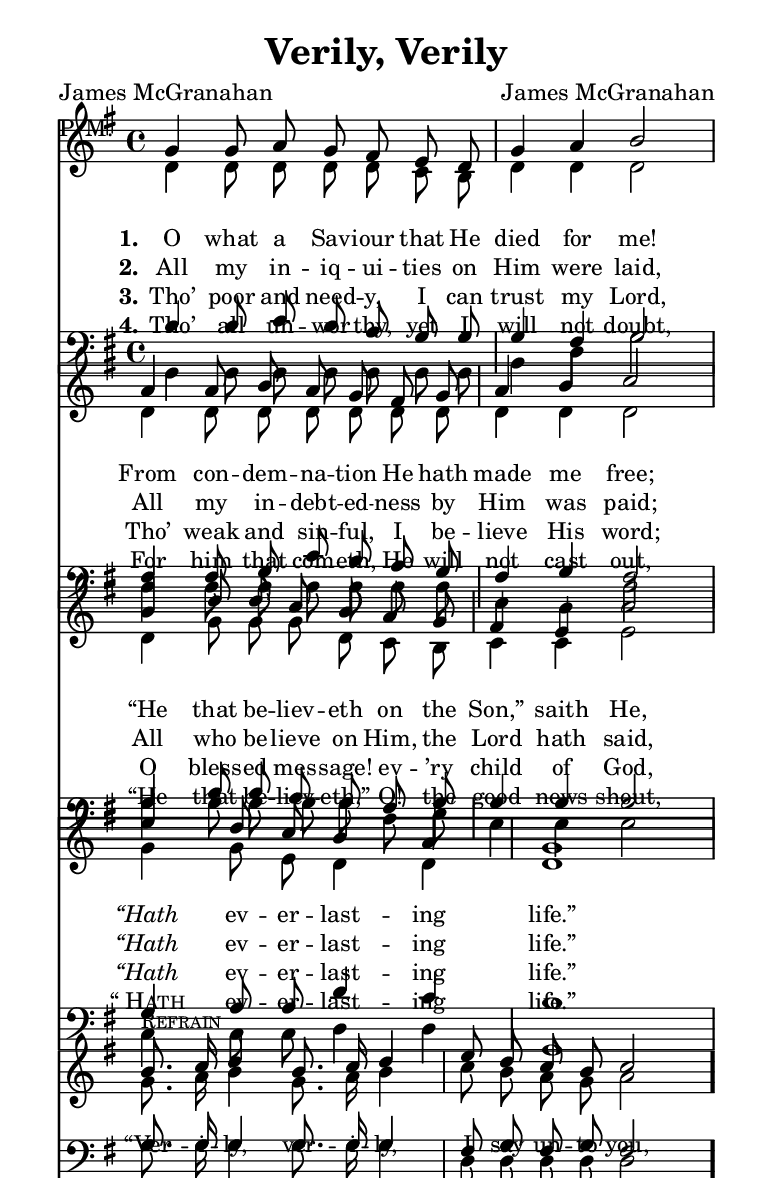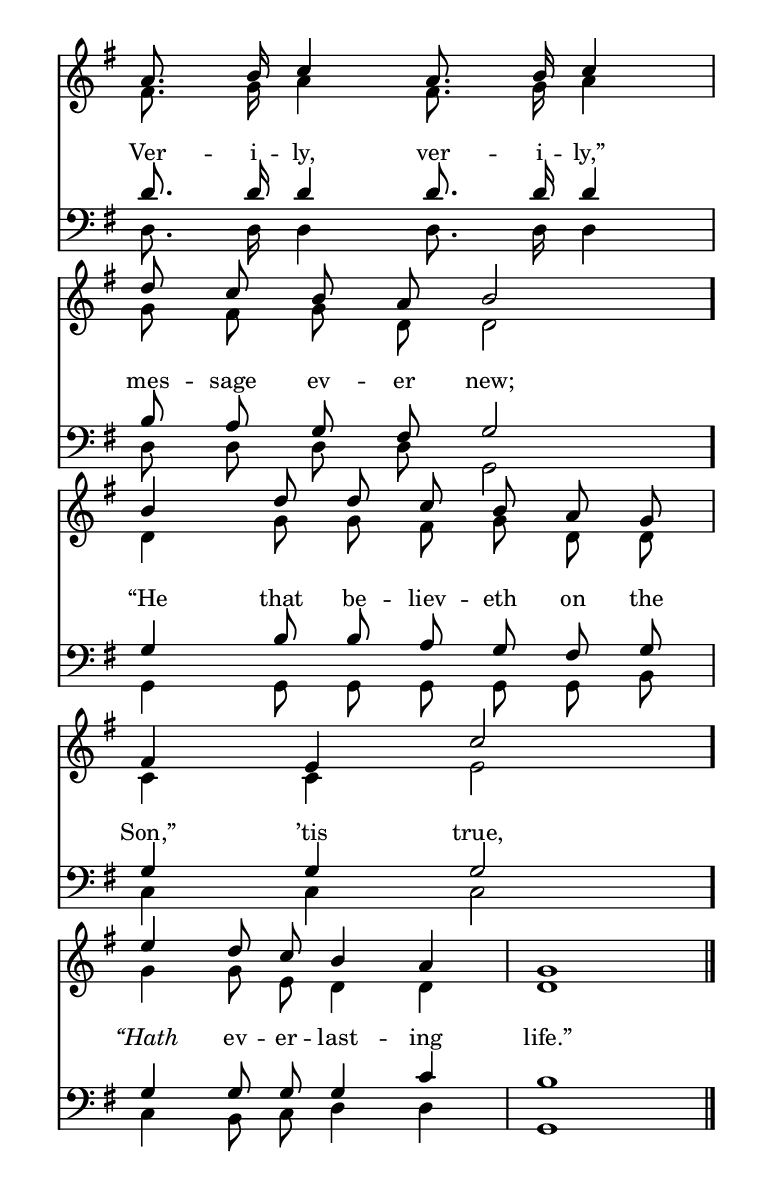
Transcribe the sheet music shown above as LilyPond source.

\include "common/global.ily"
\paper {
  \include "common/paper.ily"
  %ragged-bottom = ##t
  %ragged-last-bottom = ##t
  systems-per-page = 5
  %page-count = ##f
}

\header{
  hymnnumber = "49"
  title = "Verily, Verily"
  tunename = ""
  meter = "P. M."
  poet = "James McGranahan"
  composer = "James McGranahan"
  %copyright = ""
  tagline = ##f
}

% for fermata in MIDI
ta = { \tempo 4=80 }
tb = { \tempo 4=40 }

patternAA = { c4 c8   c8 c8 c8 c8 c8 | c4 c4 c2 }
% None of the lines actually use the tie ; why is it there ?
%patternAB = { c4 c8 ~ c8 c8 c8 c8 c8 | c4 c4 c2 }
patternAB = { \patternAA }
patternBA = { c4 c8 c8 c4 c4 | c1 }
patternCA = { c8. c16 c4 c8. c16 c4 | c8 c8 c8 c8 c2 }

global = {
  \include "common/overrides.ily"
  \override Staff.TimeSignature.style = #'()
  \time 4/4
  \override Score.MetronomeMark.transparent = ##t % hide all fermata changes too
  \ta
  \key g \major
  %\partial 4
  \autoBeamOff
}

notesSoprano = {
\global
\relative c'' {

  \changePitch \patternAA { g g a g fis e d | g a b }
  \changePitch \patternAA { a a b a g fis g | a b c }
  \changePitch \patternAB { b d d c b a g | fis e c' }
  \changePitch \patternBA { e d c b a | g }

  << s^\markup { \small \caps "Refrain" }
  \changePitch \patternCA { b c d b c d | e d c b c } >>
  \changePitch \patternCA { a b c a b c | d c b a b }
  \changePitch \patternAA { b d d c b a g | fis e c' }
  \changePitch \patternBA { e d c b a | g }

  \bar "|."

}
}

notesAlto = {
\global
\relative e' {

  \changePitch \patternAA { d d d d d c b | d d d }
  \changePitch \patternAA { d d d d d d d | d d d }
  \changePitch \patternAB { d g g g d c b | c c e}
  \changePitch \patternBA { g g e d d | d }

  \changePitch \patternCA { g a b g a b | c b a g a }
  \changePitch \patternCA { fis g a fis g a | g fis g d d }
  \changePitch \patternAA { d g g fis g d d | c c e }
  \changePitch \patternBA { g g e d d | d }

}
}

notesTenor = {
\global
\relative a {

  \changePitch \patternAA { b b c b a g g | g fis g }
  \changePitch \patternAA { fis fis g c b a g | fis g fis }
  \changePitch \patternAB { g b b a g fis g | g g g }
  \changePitch \patternBA { g a a d c | b }

  \changePitch \patternCA { g g g g g g | fis g fis g fis }
  \changePitch \patternCA { d' d d d d d | b a g fis g }
  \changePitch \patternAA { g b b a g fis g | g g g }
  \changePitch \patternBA { g g g g c | b }

}
}

notesBass = {
\global
\relative f, {

  \changePitch \patternAA { g g g g g g g | b d g }
  \changePitch \patternAA { d d d d d d d | a g d' }
  \changePitch \patternAB { g g g g g d e | c c c }
  \changePitch \patternBA { c c c d d | g, }

  \changePitch \patternCA { g' g g g g g | d d d d d }
  \changePitch \patternCA { d d d d d d | d d d d g, }
  \changePitch \patternAA { g g g g g g b | c c c }
  \changePitch \patternBA { c b c d d | g, }

}
}

Refrain = \lyricmode {

“Ver -- i -- ly, ver -- i -- ly, I say un -- to you, \bar "."
Ver -- i -- ly, ver -- i -- ly,” mes -- sage ev -- er new; \bar "."
“He that be -- liev -- eth on the Son,” ’tis true, \bar "."
{ \italicsOn } “Hath { \italicsOff } ev -- er -- last -- ing life.” \bar "."

}

wordsA = \lyricmode {
\set stanza = "1."

O what a Sav -- iour that He died for me!
From con -- dem -- na -- tion He hath made me free;
“He \mon that be -- \moff liev -- eth on the Son,” saith He,
{ \italicsOn } “Hath { \italicsOff } ev -- er -- last -- ing life.”

}

wordsB = \lyricmode {
\set stanza = "2."

All my in -- iq -- ui -- ties on Him were laid,
All my in -- debt -- ed -- ness by Him was paid;
All \mon who be -- \moff lieve on Him, the Lord hath said,
{ \italicsOn } “Hath { \italicsOff } ev -- er -- last -- ing life.”

\Refrain

}

wordsC = \lyricmode {
\set stanza = "3."

Tho’ poor and need -- y, I can trust my Lord,
Tho’ weak and sin -- ful, I be -- lieve His word;
O \mon bless -- ed \moff mes -- sage! ev -- ’ry child of God,
{ \italicsOn } “Hath { \italicsOff } ev -- er -- last -- ing life.”


}

wordsD = \lyricmode {
\set stanza = "4."

Tho’ all un -- wor -- thy, yet I will not doubt,
For him that com -- eth, He will not cast out,
“He \mon that be -- \moff liev -- eth,” O! the good news shout,
% XXX the opening quote isn't quite close enough to the \caps Hath
%LYRICS “Hath ev -- er -- last -- ing life.”
%{HIDE>%} \markup{ “\caps Hath } ev -- er -- last -- ing life.” %{<HIDE%}

}

\score {
  \context ChoirStaff <<
    \context Staff = upper <<
      \set ChoirStaff.systemStartDelimiter = #'SystemStartBar
      \context Voice  = sopranos { \voiceOne << \notesSoprano >> }
      \context Voice  = altos { \voiceTwo << \notesAlto >> }
      \context Lyrics = one   \lyricsto sopranos \wordsA
      \context Lyrics = two   \lyricsto sopranos \wordsB
      \context Lyrics = three \lyricsto sopranos \wordsC
      \context Lyrics = four  \lyricsto sopranos \wordsD
    >>
    \context Staff = men <<
      \clef bass
      \context Voice  = tenors { \voiceOne << \notesTenor >> }
      \context Voice  = basses { \voiceTwo << \notesBass >> }
    >>
  >>
  \layout {
    \include "common/layout.ily"
  }
  \midi{
    \include "common/midi.ily"
  }
}

\version "2.18.0"  % necessary for upgrading to future LilyPond versions.

% vi:set et ts=2 sw=2 ai nocindent syntax=lilypond
